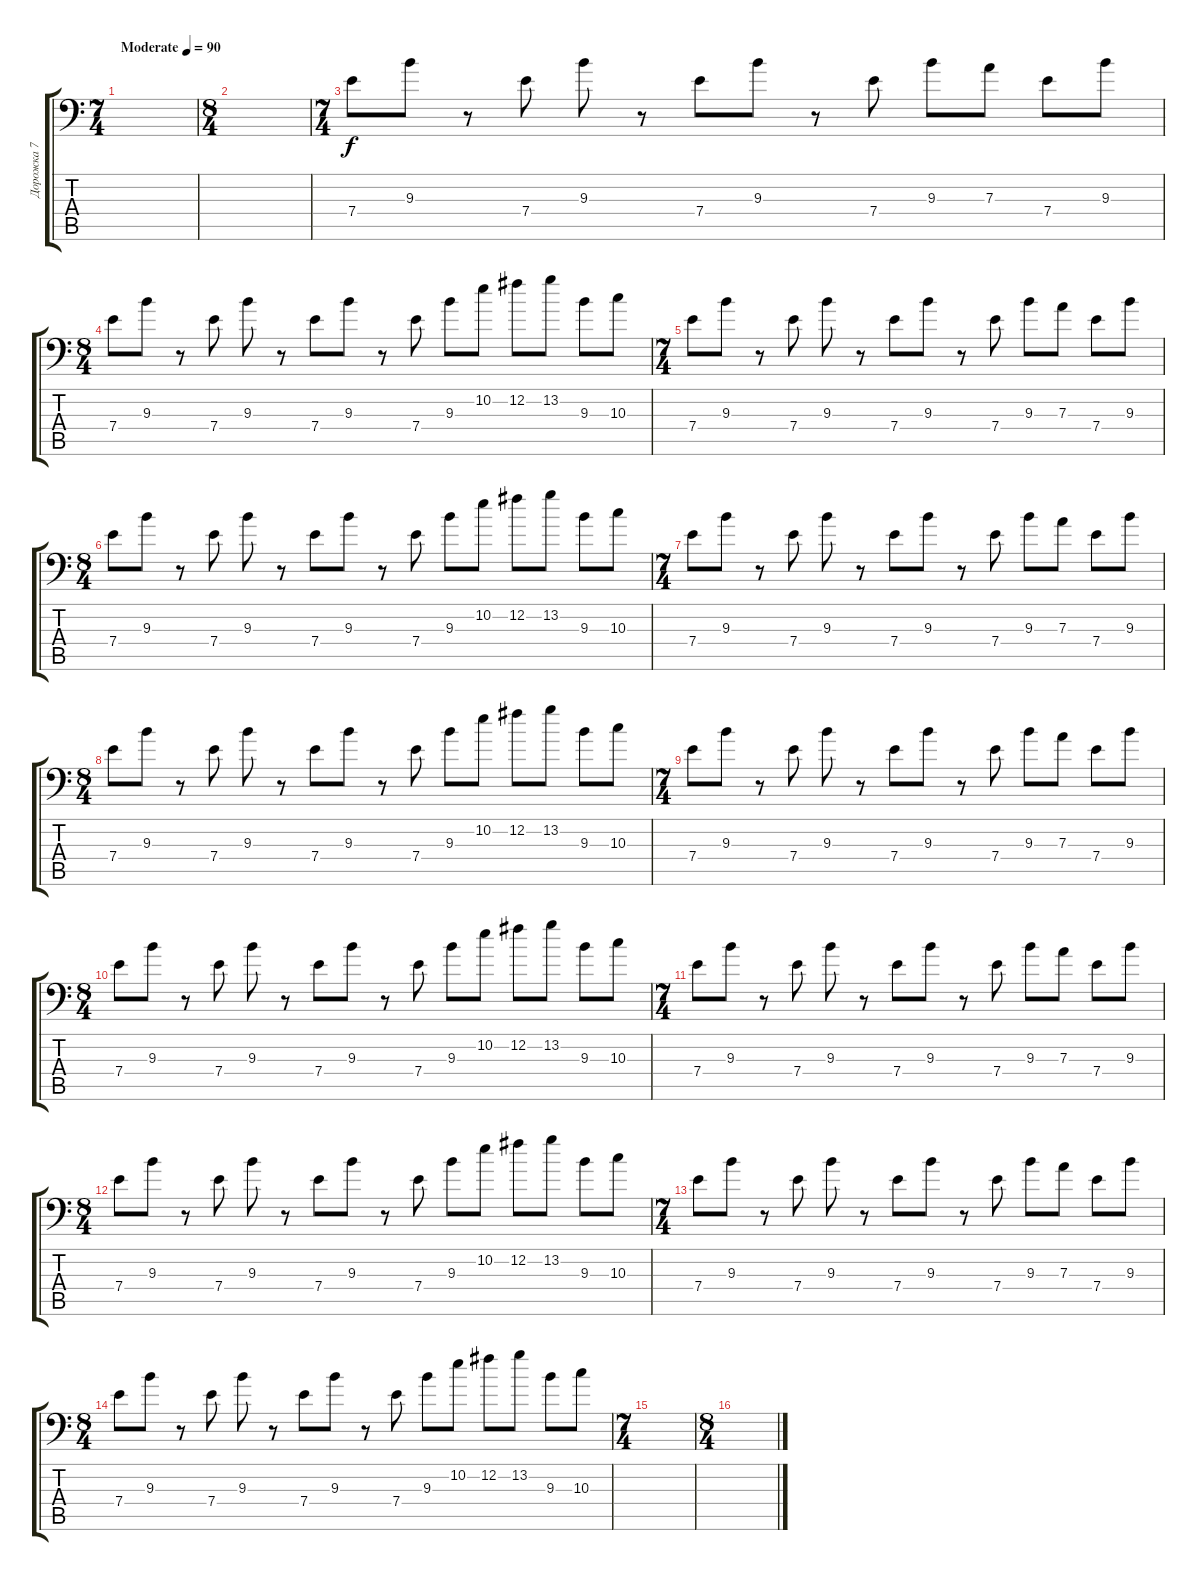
\track ("Дорожка 7" "Дорожка 7") {instrument distortionguitar}
\staff {score tabs}
\tuning (B3 Gb3 D3 A2 E2 A1) {hide}
\ts (7 4)
\tempo (90 "Moderate")
\clef f4
\ks c
|
\ts (8 4)
|
\ts (7 4)
7.4.8 9.3.8 r.8 7.4.8 9.3.8 r.8 7.4.8 9.3.8 r.8 7.4.8 9.3.8 7.3.8 7.4.8 9.3.8 |
\ts (8 4)
7.4.8 9.3.8 r.8 7.4.8 9.3.8 r.8 7.4.8 9.3.8 r.8 7.4.8 9.3.8 10.2.8 12.2.8 13.2.8 9.3.8 10.3.8 |
\ts (7 4)
7.4.8 9.3.8 r.8 7.4.8 9.3.8 r.8 7.4.8 9.3.8 r.8 7.4.8 9.3.8 7.3.8 7.4.8 9.3.8 |
\ts (8 4)
7.4.8 9.3.8 r.8 7.4.8 9.3.8 r.8 7.4.8 9.3.8 r.8 7.4.8 9.3.8 10.2.8 12.2.8 13.2.8 9.3.8 10.3.8 |
\ts (7 4)
7.4.8 9.3.8 r.8 7.4.8 9.3.8 r.8 7.4.8 9.3.8 r.8 7.4.8 9.3.8 7.3.8 7.4.8 9.3.8 |
\ts (8 4)
7.4.8 9.3.8 r.8 7.4.8 9.3.8 r.8 7.4.8 9.3.8 r.8 7.4.8 9.3.8 10.2.8 12.2.8 13.2.8 9.3.8 10.3.8 |
\ts (7 4)
7.4.8 9.3.8 r.8 7.4.8 9.3.8 r.8 7.4.8 9.3.8 r.8 7.4.8 9.3.8 7.3.8 7.4.8 9.3.8 |
\ts (8 4)
7.4.8 9.3.8 r.8 7.4.8 9.3.8 r.8 7.4.8 9.3.8 r.8 7.4.8 9.3.8 10.2.8 12.2.8 13.2.8 9.3.8 10.3.8 |
\ts (7 4)
7.4.8 9.3.8 r.8 7.4.8 9.3.8 r.8 7.4.8 9.3.8 r.8 7.4.8 9.3.8 7.3.8 7.4.8 9.3.8 |
\ts (8 4)
7.4.8 9.3.8 r.8 7.4.8 9.3.8 r.8 7.4.8 9.3.8 r.8 7.4.8 9.3.8 10.2.8 12.2.8 13.2.8 9.3.8 10.3.8 |
\ts (7 4)
7.4.8 9.3.8 r.8 7.4.8 9.3.8 r.8 7.4.8 9.3.8 r.8 7.4.8 9.3.8 7.3.8 7.4.8 9.3.8 |
\ts (8 4)
7.4.8 9.3.8 r.8 7.4.8 9.3.8 r.8 7.4.8 9.3.8 r.8 7.4.8 9.3.8 10.2.8 12.2.8 13.2.8 9.3.8 10.3.8 |
\ts (7 4)
|
\ts (8 4)
